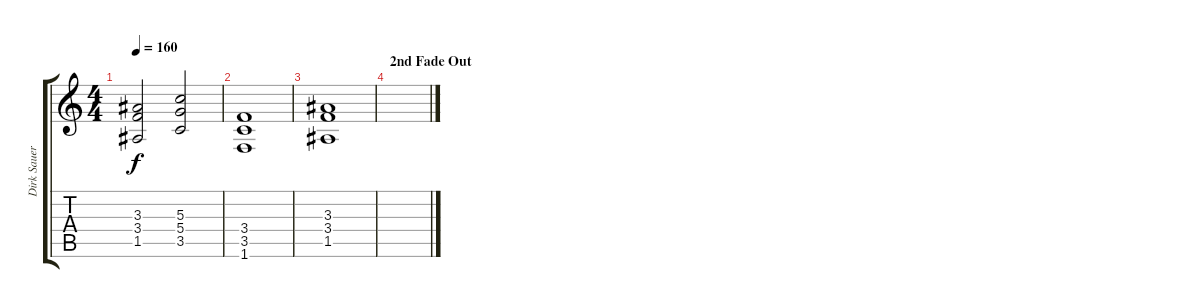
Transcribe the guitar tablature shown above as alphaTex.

\track ("Dirk Sauer" "Dirk Sauer") {instrument distortionguitar}
\staff {score tabs}
\tuning (E4 B3 G3 D3 A2 E2) {hide}
\ts (4 4)
\tempo 160
\clef g2
\ks c
(3.3{t} 3.4{t} 1.5{t}).2{dy f volume 3} (5.3 5.4 3.5).2 |
(3.4 3.5 1.6).1{volume 2} |
(3.3 3.4 1.5).1{volume 1} |
\section ("" "2nd Fade Out")
